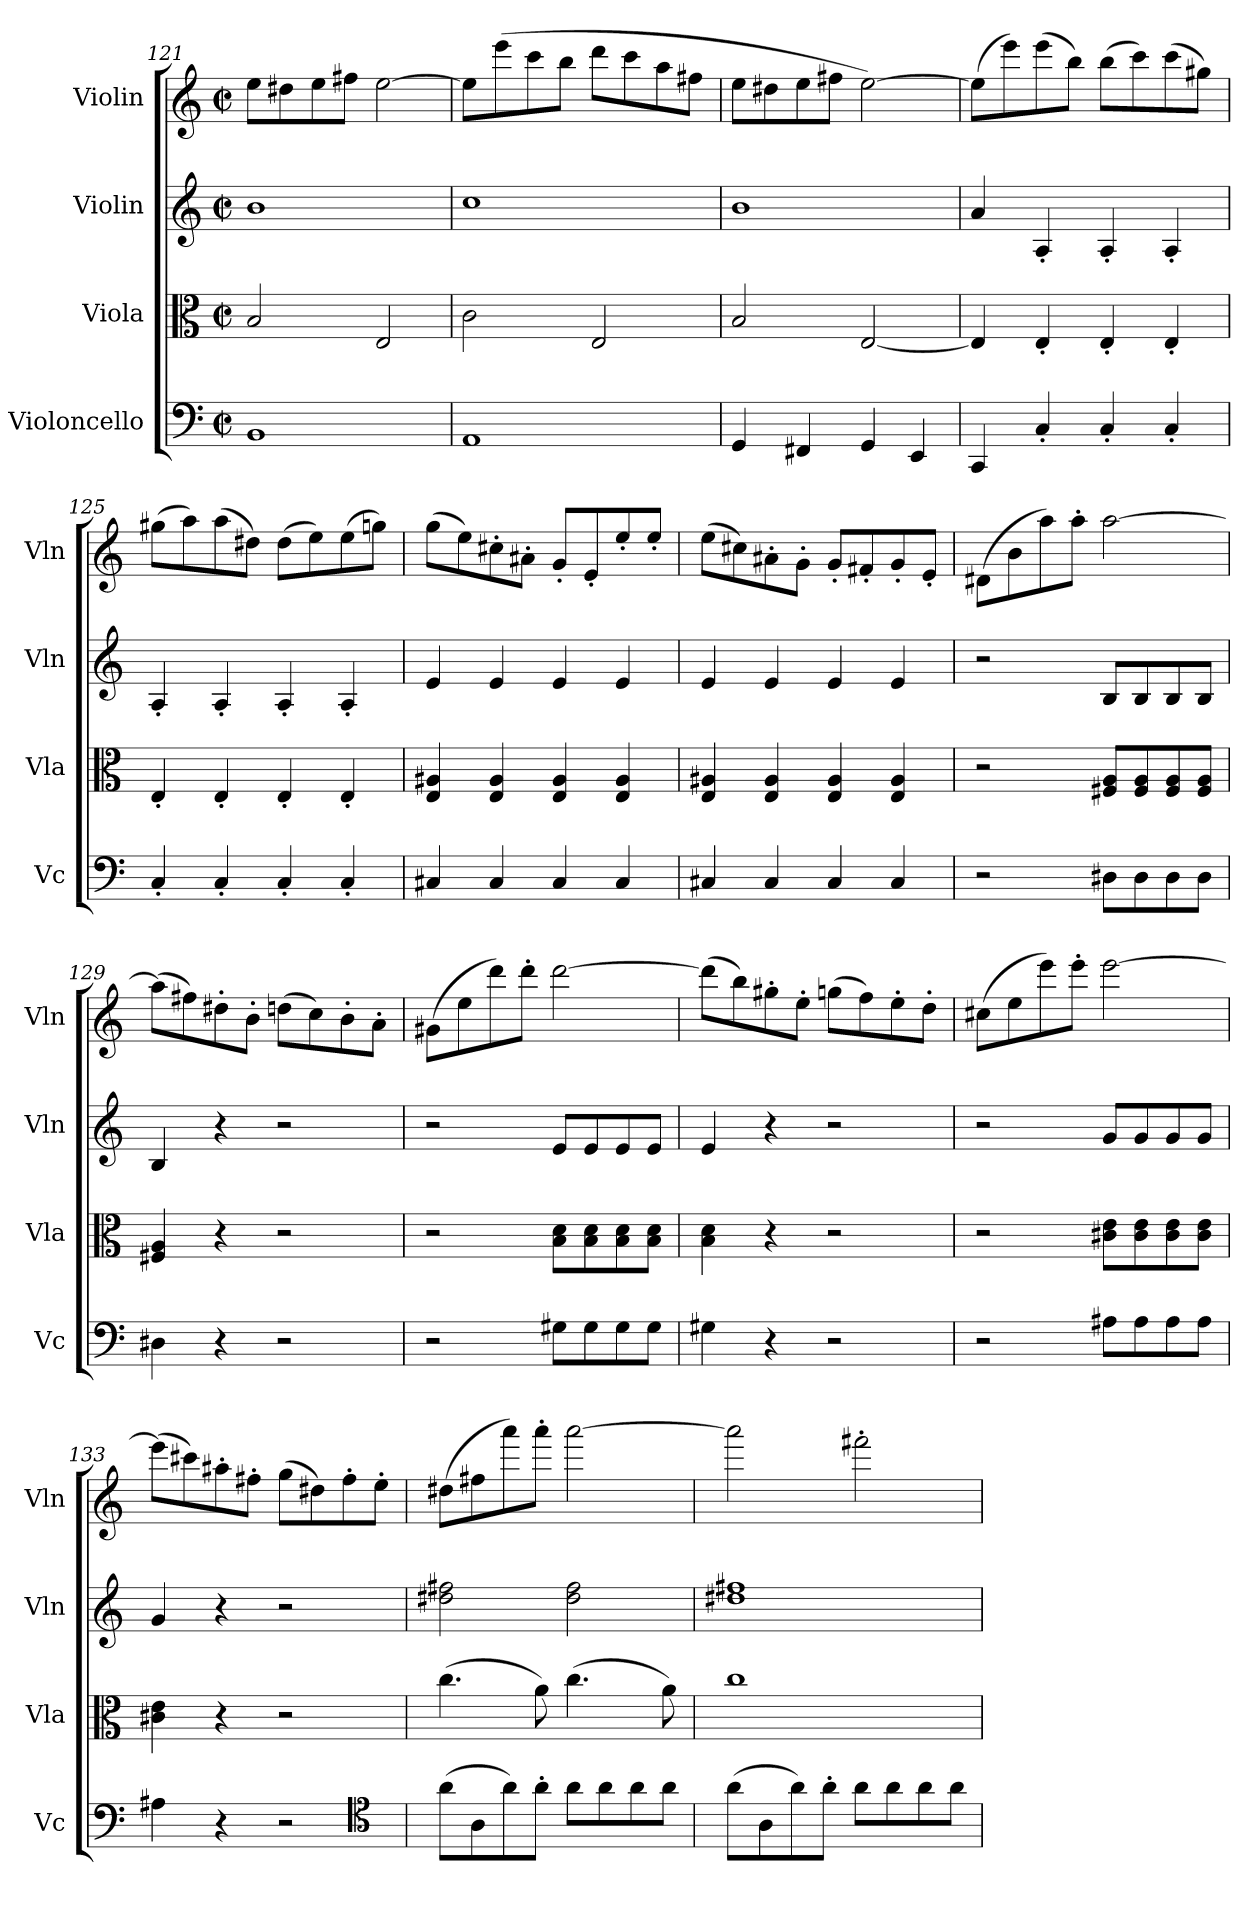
**kern	**kern	**kern	**kern
*part4	*part3	*part2	*part1
*staff4	*staff3	*staff2	*staff1
*I"Violoncello	*I"Viola	*I"Violin	*I"Violin
*I'Vc	*I'Vla	*I'Vln	*I'Vln
*clefF4	*clefC3	*clefG2	*clefG2
*k[]	*k[]	*k[]	*k[]
*M2/2	*M2/2	*M2/2	*M2/2
*met(c|)	*met(c|)	*met(c|)	*met(c|)
=121	=121	=121	=121
1BB	2B/	1b	8ee\L
.	.	.	8dd#X\
.	.	.	8ee\
.	.	.	8ff#X\J
.	2E/	.	[2ee\
=122	=122	=122	=122
1AA	2c\	1cc	8ee\L]
.	.	.	(8eee\
.	.	.	8ccc\
.	.	.	8bb\J
.	2E/	.	8ddd\L
.	.	.	8ccc\
.	.	.	8aa\
.	.	.	8ff#X\J
=123	=123	=123	=123
4GG/	2B/	1b	8ee\L
.	.	.	8dd#X\
4FF#X/	.	.	8ee\
.	.	.	8ff#X\J
4GG/	[2E/	.	[2ee\)
4EE/	.	.	.
=124	=124	=124	=124
4CC/	4E/]	4a/	(8ee\L]
.	.	.	8eee\)
4C'/	4E'/	4A'/	(8eee\
.	.	.	8bb\J)
4C'/	4E'/	4A'/	(8bb\L
.	.	.	8ccc\)
4C'/	4E'/	4A'/	(8ccc\
.	.	.	8gg#X\J)
!!LO:LB:g=z
=125	=125	=125	=125
4C'/	4E'/	4A'/	(8gg#X\L
.	.	.	8aa\)
4C'/	4E'/	4A'/	(8aa\
.	.	.	8dd#X\J)
4C'/	4E'/	4A'/	(8dd#\L
.	.	.	8ee\)
4C'/	4E'/	4A'/	(8ee\
.	.	.	8ggn\J)
=126	=126	=126	=126
4C#X/	4E/ 4A#X/	4e/	(8gg\L
.	.	.	8ee\)
4C#/	4E/ 4A#/	4e/	8cc#X'\
.	.	.	8a#X'\J
4C#/	4E/ 4A#/	4e/	8g'/L
.	.	.	8e'/
4C#/	4E/ 4A#/	4e/	8ee'/
.	.	.	8ee'/J
=127	=127	=127	=127
4C#X/	4E/ 4A#X/	4e/	(8ee\L
.	.	.	8cc#X\)
4C#/	4E/ 4A#/	4e/	8a#X'\
.	.	.	8g'\J
4C#/	4E/ 4A#/	4e/	8g'/L
.	.	.	8f#X'/
4C#/	4E/ 4A#/	4e/	8g'/
.	.	.	8e'/J
=128	=128	=128	=128
2r	2r	2r	(8d#X\L
.	.	.	8b\
.	.	.	8aa\)
.	.	.	8aa'\J
8D#X\L	8F#X/ 8A/L	8B/L	[2aa\
8D#\	8F#/ 8A/	8B/	.
8D#\	8F#/ 8A/	8B/	.
8D#\J	8F#/ 8A/J	8B/J	.
=129	=129	=129	=129
4D#X\	4F#X/ 4A/	4B/	(8aa\L]
.	.	.	8ff#X\)
4r	4r	4r	8dd#X'\
.	.	.	8b'\J
2r	2r	2r	(8ddn\L
.	.	.	8cc\)
.	.	.	8b'\
.	.	.	8a'\J
=130	=130	=130	=130
2r	2r	2r	(8g#X\L
.	.	.	8ee\
.	.	.	8ddd\)
.	.	.	8ddd'\J
8G#X\L	8B\ 8d\L	8e/L	[2ddd\
8G#\	8B\ 8d\	8e/	.
8G#\	8B\ 8d\	8e/	.
8G#\J	8B\ 8d\J	8e/J	.
!!LO:LB:g=z
=131	=131	=131	=131
4G#X\	4B\ 4d\	4e/	(8ddd\L]
.	.	.	8bb\)
4r	4r	4r	8gg#X'\
.	.	.	8ee'\J
2r	2r	2r	(8ggn\L
.	.	.	8ff\)
.	.	.	8ee'\
.	.	.	8dd'\J
=132	=132	=132	=132
2r	2r	2r	(8cc#X\L
.	.	.	8ee\
.	.	.	8eee\)
.	.	.	8eee'\J
8A#X\L	8c#X\ 8e\L	8g/L	[2eee\
8A#\	8c#\ 8e\	8g/	.
8A#\	8c#\ 8e\	8g/	.
8A#\J	8c#\ 8e\J	8g/J	.
=133	=133	=133	=133
4A#X\	4c#X\ 4e\	4g/	(8eee\L]
.	.	.	8ccc#X\)
4r	4r	4r	8aa#X'\
.	.	.	8ff#X'\J
2r	2r	2r	(8gg\L
.	.	.	8dd#X\)
.	.	.	8ff#'\
*clefC4	*	*	*
.	.	.	8ee'\J
=134	=134	=134	=134
(8a\L	(4.cc\	2dd#X\ 2ff#X\	(8dd#X\L
8A\	.	.	8ff#X\
8a\)	.	.	8aaa\)
8a'\J	8a\)	.	8aaa'\J
8a\L	(4.cc\	2dd#\ 2ff#\	[2aaa\
8a\	.	.	.
8a\	.	.	.
8a\J	8a\)	.	.
=135	=135	=135	=135
(8a\L	1cc	1dd#X 1ff#X	2aaa\]
8A\	.	.	.
8a\)	.	.	.
8a'\J	.	.	.
8a\L	.	.	2fff#X'\
8a\	.	.	.
8a\	.	.	.
8a\J	.	.	.
=	=	=	=
*-	*-	*-	*-
